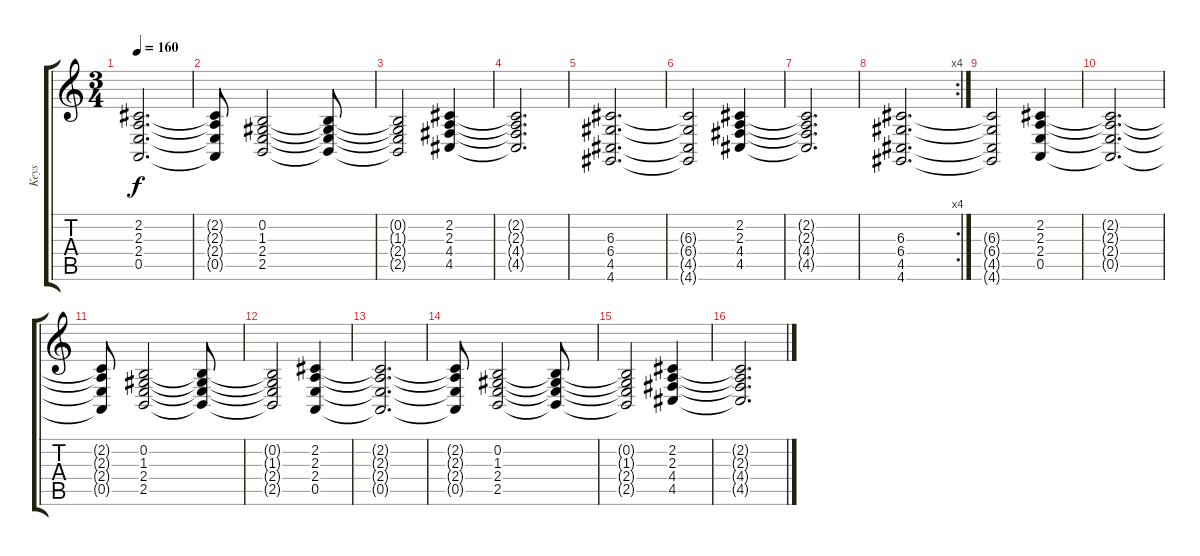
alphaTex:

\track ("Keys" "Keys") {instrument synthstrings1}
\staff {score tabs}
\tuning (E4 B3 G3 D3 A2 E2) {hide}
\ts (3 4)
\tempo 160
\clef g2
\ks c
(2.2{t} 2.3{t} 2.4{t} 0.5{t}).2{d dy f} |
(2.2{t} 2.3{t} 2.4{t} 0.5{t}).8 (0.2 1.3 2.4 2.5).2 (0.2{t} 1.3{t} 2.4{t} 2.5{t}).8 |
(0.2{t} 1.3{t} 2.4{t} 2.5{t}).2 (2.2 2.3 4.4 4.5).4 |
(2.2{t} 2.3{t} 4.4{t} 4.5{t}).2{d} |
(6.3 6.4 4.5 4.6).2{d} |
(6.3{t} 6.4{t} 4.5{t} 4.6{t}).2 (2.2 2.3 4.4 4.5).4 |
(2.2{t} 2.3{t} 4.4{t} 4.5{t}).2{d} |
\rc 4
(6.3 6.4 4.5 4.6).2{d} |
(6.3{t} 6.4{t} 4.5{t} 4.6{t}).2{volume 8} (2.2 2.3 2.4 0.5).4 |
(2.2{t} 2.3{t} 2.4{t} 0.5{t}).2{d} |
(2.2{t} 2.3{t} 2.4{t} 0.5{t}).8 (0.2 1.3 2.4 2.5).2 (0.2{t} 1.3{t} 2.4{t} 2.5{t}).8 |
(0.2{t} 1.3{t} 2.4{t} 2.5{t}).2 (2.2 2.3 2.4 0.5).4 |
(2.2{t} 2.3{t} 2.4{t} 0.5{t}).2{d} |
(2.2{t} 2.3{t} 2.4{t} 0.5{t}).8{volume 0} (0.2 1.3 2.4 2.5).2 (0.2{t} 1.3{t} 2.4{t} 2.5{t}).8 |
(0.2{t} 1.3{t} 2.4{t} 2.5{t}).2 (2.2 2.3 4.4 4.5).4 |
(2.2{t} 2.3{t} 4.4{t} 4.5{t}).2{d}
